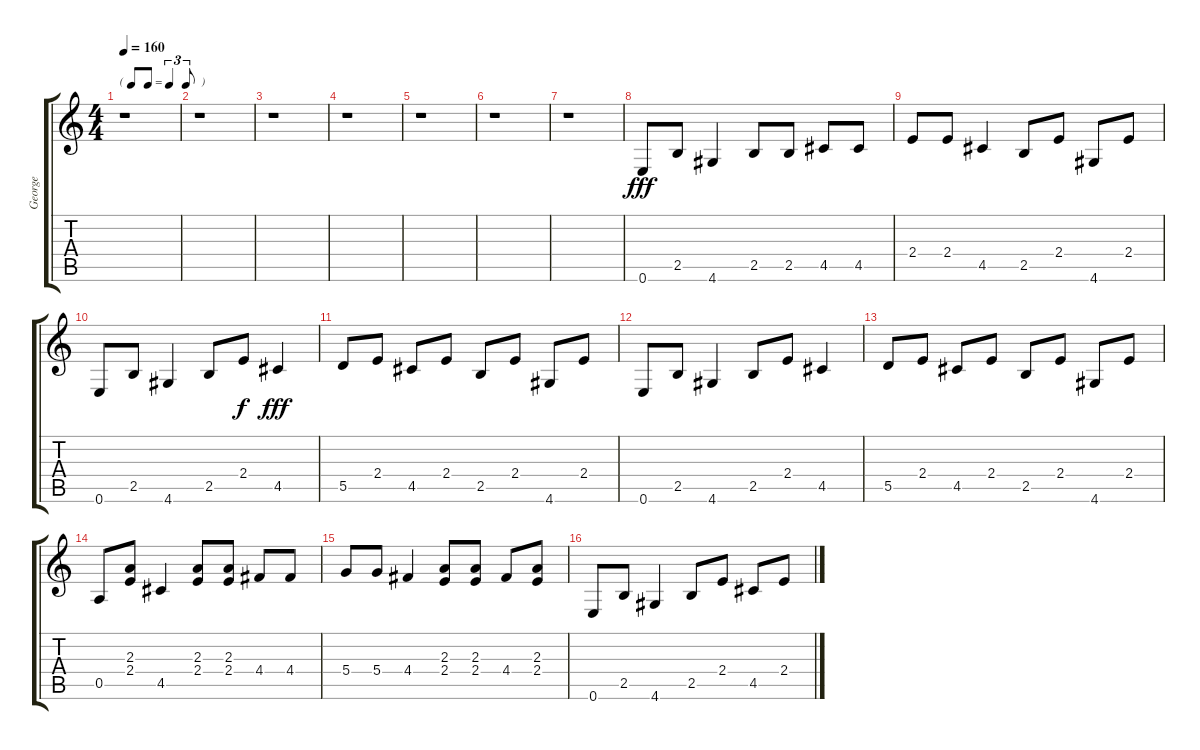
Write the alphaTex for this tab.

\track ("George" "George") {instrument electricguitarmuted}
\staff {score tabs}
\tuning (E4 B3 G3 D3 A2 E2) {hide}
\ts (4 4)
\tf triplet8th
\tempo 160
\clef g2
\ks c
r.1{dy fff} |
r.1 |
r.1 |
r.1 |
r.1 |
r.1 |
r.1 |
0.6.8{volume 16} 2.5.8 4.6.4 2.5.8 2.5.8 4.5.8 4.5.8 |
2.4.8 2.4.8 4.5.4 2.5.8 2.4.8 4.6.8 2.4.8 |
0.6.8 2.5.8 4.6.4 2.5.8 2.4.8{dy f} 4.5.4{dy fff} |
5.5.8 2.4.8 4.5.8 2.4.8 2.5.8 2.4.8 4.6.8 2.4.8 |
0.6.8 2.5.8 4.6.4 2.5.8 2.4.8 4.5.4 |
5.5.8 2.4.8 4.5.8 2.4.8 2.5.8 2.4.8 4.6.8 2.4.8 |
0.5.8 (2.3 2.4).8 4.5.4 (2.3 2.4).8 (2.3 2.4).8 4.4.8 4.4.8 |
5.4.8 5.4.8 4.4.4 (2.3 2.4).8 (2.3 2.4).8 4.4.8 (2.3 2.4).8 |
0.6.8 2.5.8 4.6.4 2.5.8 2.4.8 4.5.8 2.4.8
